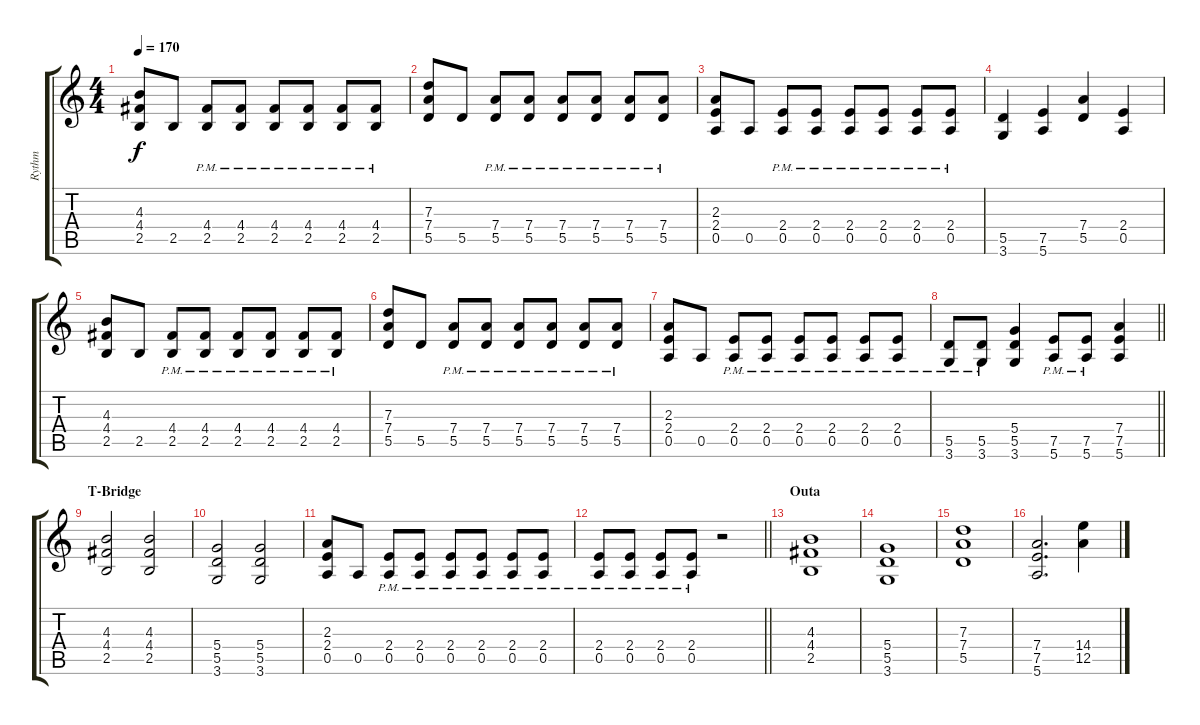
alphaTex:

\track ("Rythm" "Rythm") {instrument overdrivenguitar}
\staff {score tabs}
\tuning (E4 B3 G3 D3 A2 E2) {hide}
\ts (4 4)
\tempo 170
\clef g2
\ks c
(4.3 4.4 2.5).8{dy f} 2.5.8 (4.4{pm} 2.5{pm}).8 (4.4{pm} 2.5{pm}).8 (4.4{pm} 2.5{pm}).8 (4.4{pm} 2.5{pm}).8 (4.4{pm} 2.5{pm}).8 (4.4{pm} 2.5{pm}).8 |
(7.3 7.4 5.5).8 5.5.8 (7.4{pm} 5.5{pm}).8 (7.4{pm} 5.5{pm}).8 (7.4{pm} 5.5{pm}).8 (7.4{pm} 5.5{pm}).8 (7.4{pm} 5.5{pm}).8 (7.4{pm} 5.5{pm}).8 |
(2.3 2.4 0.5).8 0.5.8 (2.4{pm} 0.5{pm}).8 (2.4{pm} 0.5{pm}).8 (2.4{pm} 0.5{pm}).8 (2.4{pm} 0.5{pm}).8 (2.4{pm} 0.5{pm}).8 (2.4{pm} 0.5{pm}).8 |
(5.5 3.6).4 (7.5 5.6).4 (7.4 5.5).4 (2.4 0.5).4 |
(4.3 4.4 2.5).8 2.5.8 (4.4{pm} 2.5{pm}).8 (4.4{pm} 2.5{pm}).8 (4.4{pm} 2.5{pm}).8 (4.4{pm} 2.5{pm}).8 (4.4{pm} 2.5{pm}).8 (4.4{pm} 2.5{pm}).8 |
(7.3 7.4 5.5).8 5.5.8 (7.4{pm} 5.5{pm}).8 (7.4{pm} 5.5{pm}).8 (7.4{pm} 5.5{pm}).8 (7.4{pm} 5.5{pm}).8 (7.4{pm} 5.5{pm}).8 (7.4{pm} 5.5{pm}).8 |
(2.3 2.4 0.5).8 0.5.8 (2.4{pm} 0.5{pm}).8 (2.4{pm} 0.5{pm}).8 (2.4{pm} 0.5{pm}).8 (2.4{pm} 0.5{pm}).8 (2.4{pm} 0.5{pm}).8 (2.4{pm} 0.5{pm}).8 |
\barLineRight lightlight
(5.5{pm} 3.6{pm}).8 (5.5{pm} 3.6{pm}).8 (5.4 5.5 3.6).4 (7.5{pm} 5.6{pm}).8 (7.5{pm} 5.6{pm}).8 (7.4 7.5 5.6).4 |
\section ("" "T-Bridge")
(4.3 4.4 2.5).2 (4.3 4.4 2.5).2 |
(5.4 5.5 3.6).2 (5.4 5.5 3.6).2 |
(2.3 2.4 0.5).8 0.5.8 (2.4{pm} 0.5{pm}).8 (2.4{pm} 0.5{pm}).8 (2.4{pm} 0.5{pm}).8 (2.4{pm} 0.5{pm}).8 (2.4{pm} 0.5{pm}).8 (2.4{pm} 0.5{pm}).8 |
\barLineRight lightlight
(2.4{pm} 0.5{pm}).8 (2.4{pm} 0.5{pm}).8 (2.4{pm} 0.5{pm}).8 (2.4{pm} 0.5{pm}).8 r.2 |
\section ("" "Outa")
(4.3 4.4 2.5).1 |
(5.4 5.5 3.6).1 |
(7.3 7.4 5.5).1 |
(7.4 7.5 5.6).2{d} (14.4{ss} 12.5{ss}).4
